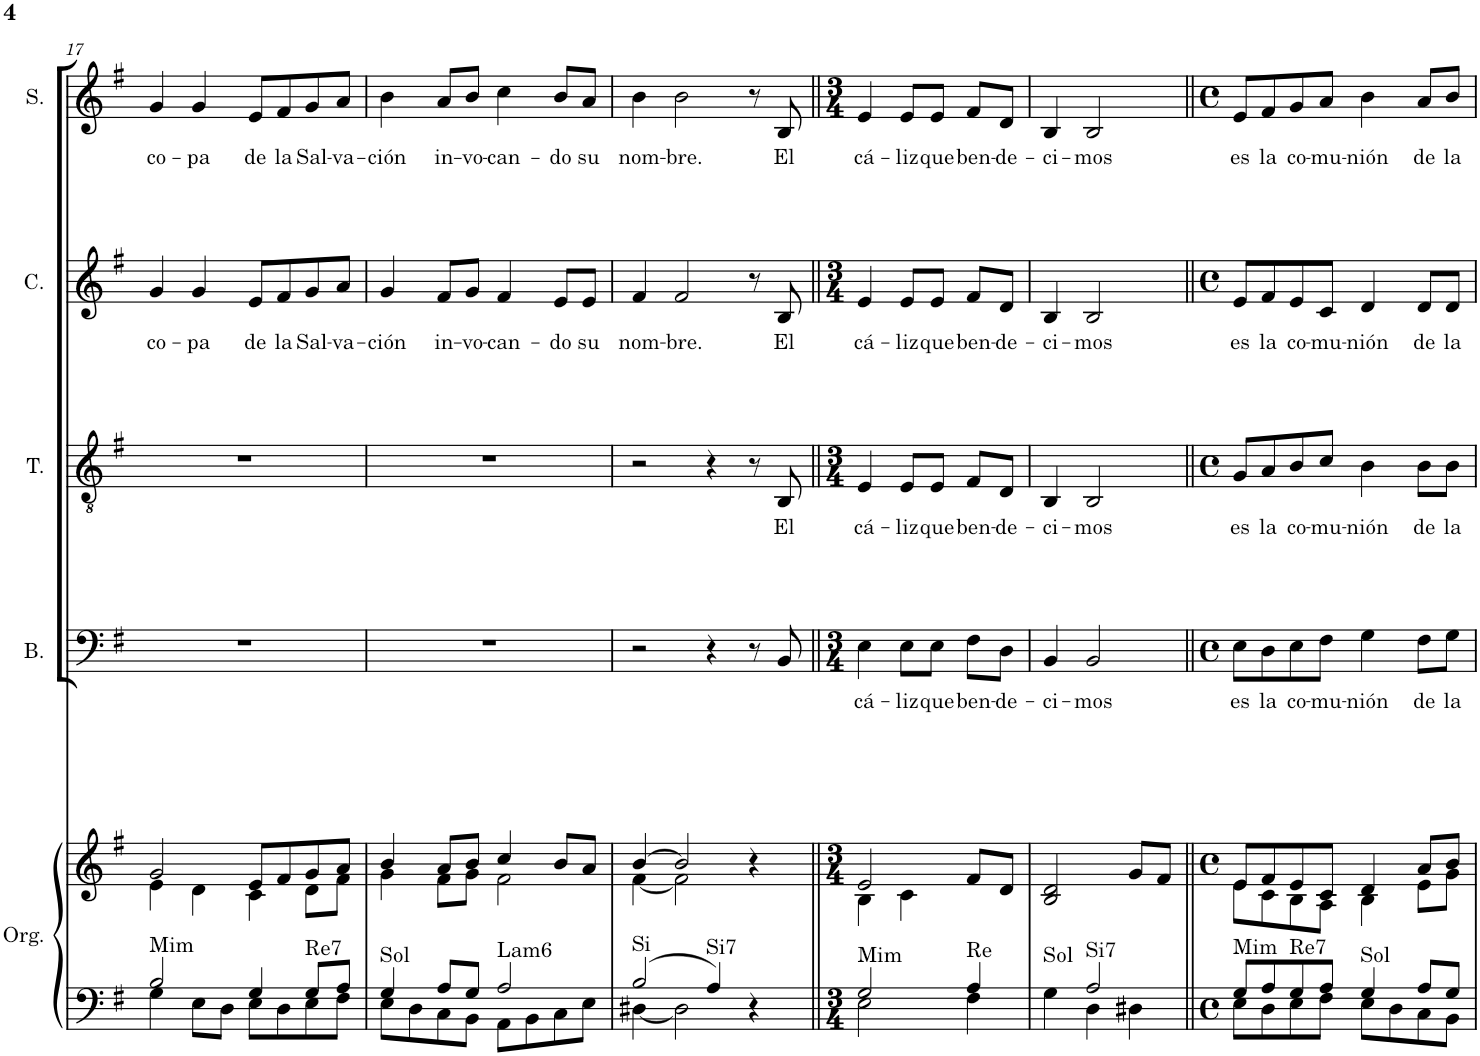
**kern	**kern	**harte	**kern	**text	**kern	**text	**kern	**text	**kern	**text
*part5	*part5	*part5	*part4	*part4	*part3	*part3	*part2	*part2	*part1	*part1
*staff6	*staff5	*	*staff4	*staff4	*staff3	*staff3	*staff2	*staff2	*staff1	*staff1
*I"Órgano	*	*	*I"Bajo	*	*I"Tenor	*	*I"Contralto	*	*I"Soprano	*
*	*	*	*I'B.	*	*I'T.	*	*I'C.	*	*I'S.	*
!!LO:PB:g=z
*clefF4	*clefG2	*	*clefF4	*	*clefGv2	*	*clefG2	*	*clefG2	*
*k[f#]	*k[f#]	*	*k[f#]	*	*k[f#]	*	*k[f#]	*	*k[f#]	*
*M4/4	*M4/4	*	*M4/4	*	*M4/4	*	*M4/4	*	*M4/4	*
*met(c)	*met(c)	*	*met(c)	*	*met(c)	*	*met(c)	*	*met(c)	*
=17	=17	=17	=17	=17	=17	=17	=17	=17	=17	=17
*^	*^	*	*	*	*	*	*	*	*	*
!	!	!	!	!LO:H:kt=Mim	!	!	!	!	!	!LO:LY:b	!	!LO:LY:b
2B/	4G\	2g/	4e\	N	1r	.	1r	.	4g/	co-	4g/	co-
!	!	!	!	!	!	!	!	!	!	!LO:LY:b	!	!LO:LY:b
.	8E\L	.	4d\	.	.	.	.	.	4g/	-pa	4g/	-pa
.	8D\J	.	.	.	.	.	.	.	.	.	.	.
!	!	!	!	!	!	!	!	!	!	!LO:LY:b	!	!LO:LY:b
4G/	8E\L	8e/L	4c\	.	.	.	.	.	8e/L	de	8e/L	de
!	!	!	!	!	!	!	!	!	!	!LO:LY:b	!	!LO:LY:b
.	8D\	8f#/	.	.	.	.	.	.	8f#/	la	8f#/	la
!	!	!	!	!LO:H:kt=Re7	!	!	!	!	!	!LO:LY:b	!	!LO:LY:b
8G/L	8E\	8g/	8d\L	N	.	.	.	.	8g/	Sal-	8g/	Sal-
!	!	!	!	!	!	!	!	!	!	!LO:LY:b	!	!LO:LY:b
8A/J	8F#\J	8a/J	8f#\J	.	.	.	.	.	8a/J	-va-	8a/J	-va-
=18	=18	=18	=18	=18	=18	=18	=18	=18	=18	=18	=18	=18
!	!	!	!	!LO:H:kt=Sol	!	!	!	!	!	!LO:LY:b	!	!LO:LY:b
4G/	8E\L	4b/	4g\	N	1r	.	1r	.	4g/	-ción	4b\	-ción
.	8D\	.	.	.	.	.	.	.	.	.	.	.
!	!	!	!	!	!	!	!	!	!	!LO:LY:b	!	!LO:LY:b
8A/L	8C\	8a/L	8f#\L	.	.	.	.	.	8f#/L	in-	8a/L	in-
!	!	!	!	!	!	!	!	!	!	!LO:LY:b	!	!LO:LY:b
8G/J	8BB\J	8b/J	8g\J	.	.	.	.	.	8g/J	-vo-	8b/J	-vo-
!	!	!	!	!LO:H:kt=Lam6	!	!	!	!	!	!LO:LY:b	!	!LO:LY:b
2A/	8AA\L	4cc/	2f#\	N	.	.	.	.	4f#/	-can-	4cc\	-can-
.	8BB\	.	.	.	.	.	.	.	.	.	.	.
!	!	!	!	!	!	!	!	!	!	!LO:LY:b	!	!LO:LY:b
.	8C\	8b/L	.	.	.	.	.	.	8e/L	-do	8b/L	-do
!	!	!	!	!	!	!	!	!	!	!LO:LY:b	!	!LO:LY:b
.	8E\J	8a/J	.	.	.	.	.	.	8e/J	su	8a/J	su
=19	=19	=19	=19	=19	=19	=19	=19	=19	=19	=19	=19	=19
!	!	!	!	!LO:H:kt=Si	!	!	!	!	!	!LO:LY:b	!	!LO:LY:b
*	*	*	*^	*	*	*	*	*	*	*	*	*
2B/	[4D#X\	[4b/	[4f#\	2ryy	N	2r	.	2r	.	4f#/	nom-	4b\	nom-
!	!	!	!	!	!	!	!	!	!	!	!LO:LY:b	!	!LO:LY:b
.	2D#\]	2b/]	2f#\]	.	.	.	.	.	.	2f#/	-bre.	2b\	-bre.
!	!	!	!	!	!LO:H:kt=Si7	!	!	!	!	!	!	!	!
4A/	.	.	.	2ryy	N	4r	.	4r	.	.	.	.	.
4r	4ryy	4r	4ryy	.	.	8r	.	8r	.	8r	.	8r	.
!	!	!	!	!	!	!	!	!	!LO:LY:b	!	!LO:LY:b	!	!LO:LY:b
.	.	.	.	.	.	8BB/	.	8BB/	El	8B/	El	8B/	El
*	*	*v	*v	*v	*	*	*	*	*	*	*	*	*
=20||	=20||	=20||	=20||	=20||	=20||	=20||	=20||	=20||	=20||	=20||	=20||
*M3/4	*	*M3/4	*	*M3/4	*	*M3/4	*	*M3/4	*	*M3/4	*
*	*	*^	*	*	*	*	*	*	*	*	*
*	*	*	*^	*	*	*	*	*	*	*	*	*
!	!	!	!	!	!LO:H:kt=Mim	!	!LO:LY:b	!	!LO:LY:b	!	!LO:LY:b	!	!LO:LY:b
*	*	*	*v	*v	*	*	*	*	*	*	*	*	*
2G/	2E\	2e/	4B\	N	4E\	cá-	4E/	cá-	4e/	cá-	4e/	cá-
!	!	!	!	!	!	!LO:LY:b	!	!LO:LY:b	!	!LO:LY:b	!	!LO:LY:b
.	.	.	4c\	.	8E\L	-liz	8E/L	-liz	8e/L	-liz	8e/L	-liz
!	!	!	!	!	!	!LO:LY:b	!	!LO:LY:b	!	!LO:LY:b	!	!LO:LY:b
.	.	.	.	.	8E\J	que	8E/J	que	8e/J	que	8e/J	que
!	!	!	!	!LO:H:kt=Re	!	!LO:LY:b	!	!LO:LY:b	!	!LO:LY:b	!	!LO:LY:b
4A/	4F#\	8f#/L	4ryy	N	8F#\L	ben-	8F#/L	ben-	8f#/L	ben-	8f#/L	ben-
!	!	!	!	!	!	!LO:LY:b	!	!LO:LY:b	!	!LO:LY:b	!	!LO:LY:b
.	.	8d/J	.	.	8D\J	-de-	8D/J	-de-	8d/J	-de-	8d/J	-de-
=21	=21	=21	=21	=21	=21	=21	=21	=21	=21	=21	=21	=21
!	!	!	!	!LO:H:kt=Sol	!	!LO:LY:b	!	!LO:LY:b	!	!LO:LY:b	!	!LO:LY:b
4G\	4ryy	2B/ 2d/	4ryy	N	4BB/	-ci-	4BB/	-ci-	4B/	-ci-	4B/	-ci-
!	!	!	!	!LO:H:kt=Si7	!	!LO:LY:b	!	!LO:LY:b	!	!LO:LY:b	!	!LO:LY:b
2A/	4D\	.	2ryy	N	2BB/	-mos	2BB/	-mos	2B/	-mos	2B/	-mos
.	4D#X\	8g/L	.	.	.	.	.	.	.	.	.	.
.	.	8f#/J	.	.	.	.	.	.	.	.	.	.
=22||	=22||	=22||	=22||	=22||	=22||	=22||	=22||	=22||	=22||	=22||	=22||	=22||
*M4/4	*	*M4/4	*	*	*M4/4	*	*M4/4	*	*M4/4	*	*M4/4	*
*met(c)	*	*met(c)	*	*	*met(c)	*	*met(c)	*	*met(c)	*	*met(c)	*
!	!	!	!	!LO:H:kt=Mim	!	!LO:LY:b	!	!LO:LY:b	!	!LO:LY:b	!	!LO:LY:b
8G/L	8E\L	8e/L	8e\L	N	8E\L	es	8G/L	es	8e/L	es	8e/L	es
!	!	!	!	!	!	!LO:LY:b	!	!LO:LY:b	!	!LO:LY:b	!	!LO:LY:b
8A/	8D\	8f#/	8c\	.	8D\	la	8A/	la	8f#/	la	8f#/	la
!	!	!	!	!LO:H:kt=Re7	!	!LO:LY:b	!	!LO:LY:b	!	!LO:LY:b	!	!LO:LY:b
8G/	8E\	8e/	8B\	N	8E\	co-	8B/	co-	8e/	co-	8g/	co-
!	!	!	!	!	!	!LO:LY:b	!	!LO:LY:b	!	!LO:LY:b	!	!LO:LY:b
8A/J	8F#\J	8c/J	8A\J	.	8F#\J	-mu-	8c/J	-mu-	8c/J	-mu-	8a/J	-mu-
!	!	!	!	!LO:H:kt=Sol	!	!LO:LY:b	!	!LO:LY:b	!	!LO:LY:b	!	!LO:LY:b
4G/	8E\L	4d/	4B\	N	4G\	-nión	4B\	-nión	4d/	-nión	4b\	-nión
.	8D\	.	.	.	.	.	.	.	.	.	.	.
!	!	!	!	!	!	!LO:LY:b	!	!LO:LY:b	!	!LO:LY:b	!	!LO:LY:b
8A/L	8C\	8a/L	8e\L	.	8F#\L	de	8B\L	de	8d/L	de	8a/L	de
!	!	!	!	!	!	!LO:LY:b	!	!LO:LY:b	!	!LO:LY:b	!	!LO:LY:b
8G/J	8BB\J	8b/J	8g\J	.	8G\J	la	8B\J	la	8d/J	la	8b/J	la
*v	*v	*	*	*	*	*	*	*	*	*	*	*
*	*v	*v	*	*	*	*	*	*	*	*	*
=	=	=	=	=	=	=	=	=	=	=
*-	*-	*-	*-	*-	*-	*-	*-	*-	*-	*-
